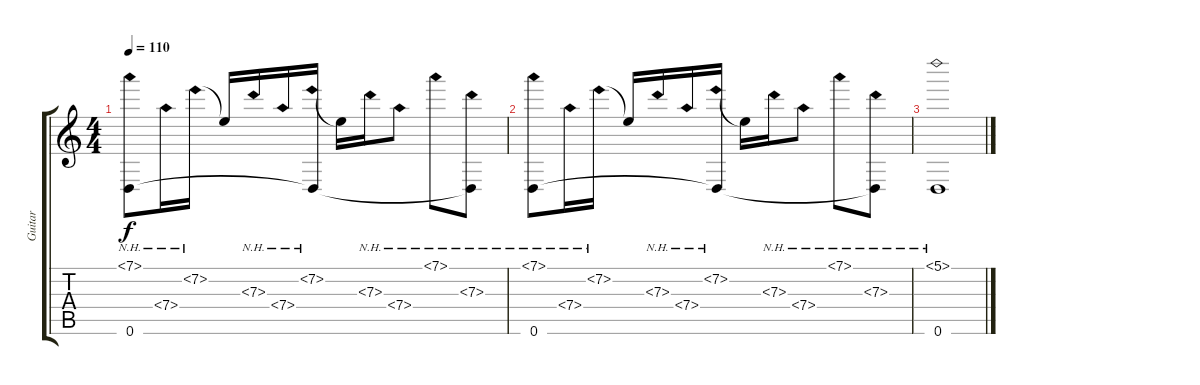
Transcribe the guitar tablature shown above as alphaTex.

\track ("Guitar" "Guitar") {instrument acousticguitarsteel}
\staff {score tabs}
\tuning (D4 A3 G3 D3 A2 D2) {hide}
\ts (4 4)
\tempo 110
\clef g2
\ks c
(7.1{nh} 0.6).8{dy f} 7.4{nh}.16 7.2{nh}.16 7.2{t}.16 7.3{nh}.16 7.4{nh}.16 (7.2{nh} 0.6{t}).16 7.2{t}.16 7.3{nh}.16 7.4{nh}.8 7.1{nh}.8 (7.3{nh} 0.6{t}).8 |
(7.1{nh} 0.6).8 7.4{nh}.16 7.2{nh}.16 7.2{t}.16 7.3{nh}.16 7.4{nh}.16 (7.2{nh} 0.6{t}).16 7.2{t}.16 7.3{nh}.16 7.4{nh}.8 7.1{nh}.8 (7.3{nh} 0.6{t}).8 |
(5.1{nh} 0.6).1
